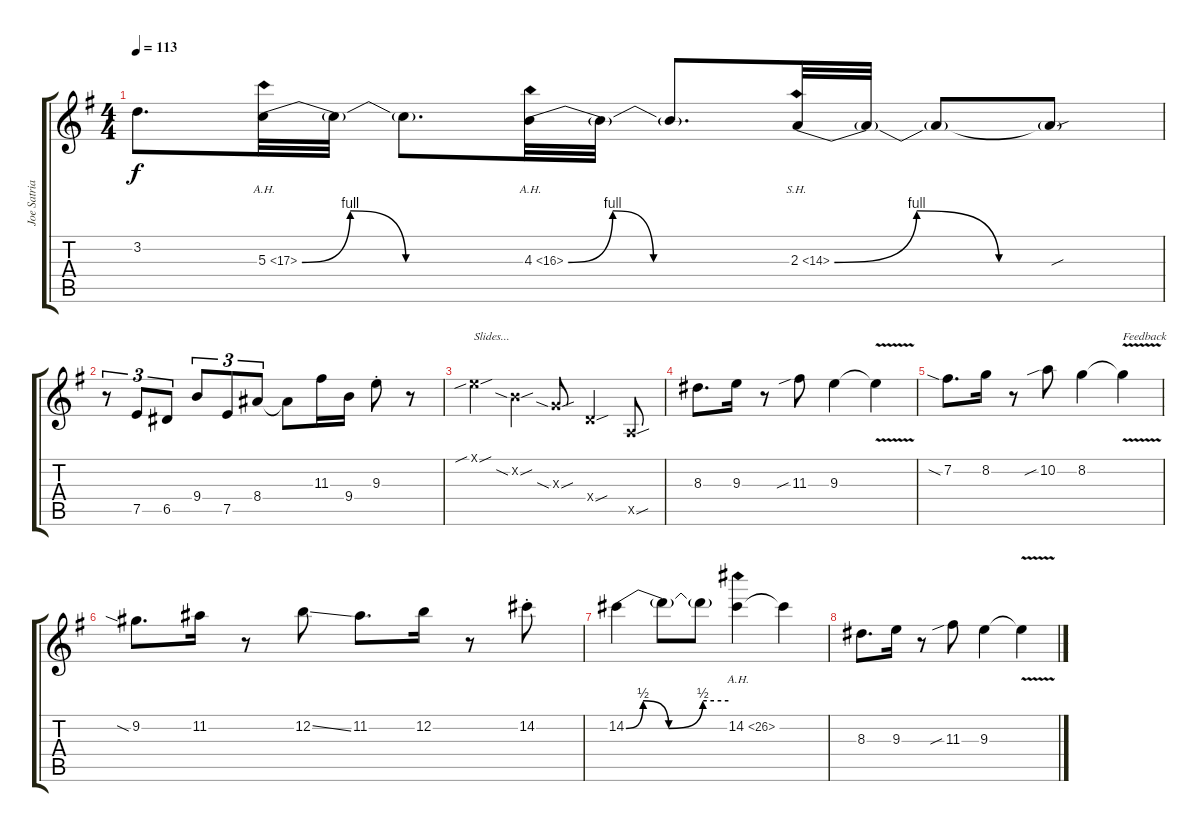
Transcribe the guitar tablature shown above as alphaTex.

\track ("Joe Satriani" "Joe Satria") {instrument overdrivenguitar}
\staff {score tabs}
\tuning (E4 B3 G3 D3 A2 E2) {hide}
\ts (4 4)
\tempo 113
\clef g2
\ks g
3.2{t}.8{d dy f} 5.3{be (custom 0 0 13 4 28 0 60 0) ah 12}.32 5.3{t}.32 5.3{t}.8{d} 4.3{be (custom 0 0 12 4 23 0 60 0) ah 12}.32 4.3{t}.32 4.3{t}.8{d} 2.3{be (custom 0 0 15 4 30 0 60 0) sh 12}.32 2.3{t}.32 2.3{t}.8 2.3{sou t}.8 |
r.8{tu (3 2)} 7.5.8{tu (3 2)} 6.5.8{tu (3 2)} 9.4.8{tu (3 2)} 7.5.8{tu (3 2)} 8.4.8{tu (3 2)} 8.4{t}.8 11.3.16 9.4.16 9.3{st}.8 r.8 |
0.1{sib sou x}.4{txt "Slides..."} 0.2{sia sou x}.4 0.3{sia sou x}.8 0.4{sou x}.4 0.5{sou x}.8 |
8.3.8{d} 9.3.16 r.8 11.3{sib}.8 9.3.4 9.3{v t}.4 |
7.2{sia}.8{d} 8.2.16 r.8 10.2{sib}.8 8.2.4 8.2{v t}.4{txt "Feedback"} |
9.2{sia}.8{d} 11.2.16 r.8 12.2{ss}.8 11.2.8{d beam merge} 12.2.16 r.8 14.2{st}.8 |
14.2{be (custom 0 0 10 2 25 0 45 2 60 2)}.4 14.2{t}.8 14.2{t}.8 14.2{ah 12}.4 14.2{t}.4 |
8.3.8{d} 9.3.16 r.8 11.3{sib}.8 9.3.4 9.3{v t}.4
